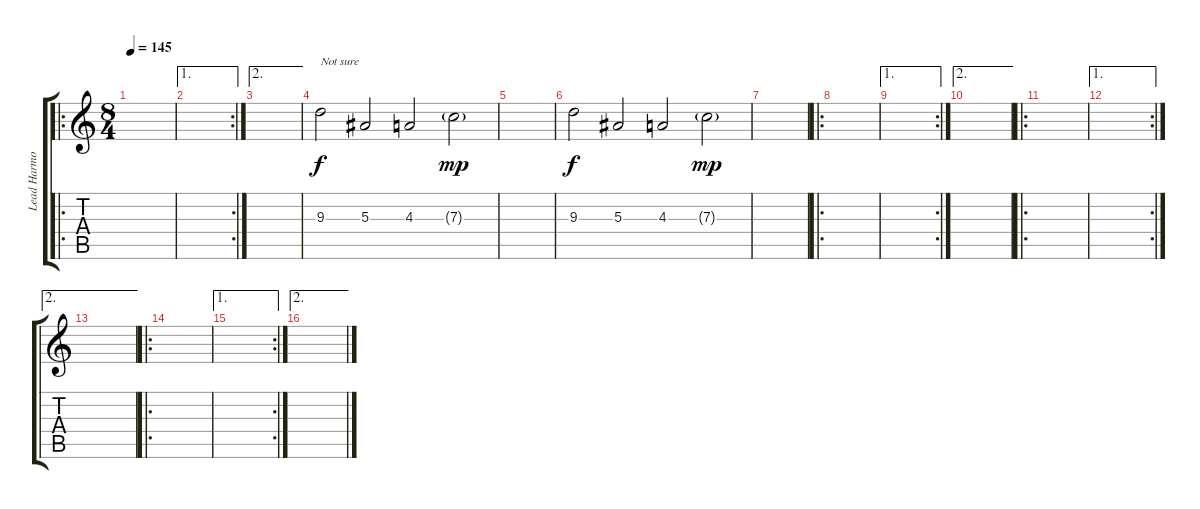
\track ("Lead Harmony" "Lead Harmo") {instrument distortionguitar}
\staff {score tabs}
\tuning (D4 A3 F3 C3 G2 D2) {hide}
\ro
\ts (8 4)
\tempo 145
\clef g2
\ks c
|
\ae 1
\rc 2
|
\ae 2
|
9.3.2{txt "Not sure"} 5.3.2 4.3.2 7.3{g}.2{dy mp} |
|
9.3.2{dy f} 5.3.2 4.3.2 7.3{g}.2{dy mp} |
|
\ro
|
\ae 1
\rc 2
|
\ae 2
|
\ro
|
\ae 1
\rc 2
|
\ae 2
|
\ro
|
\ae 1
\rc 2
|
\ae 2
